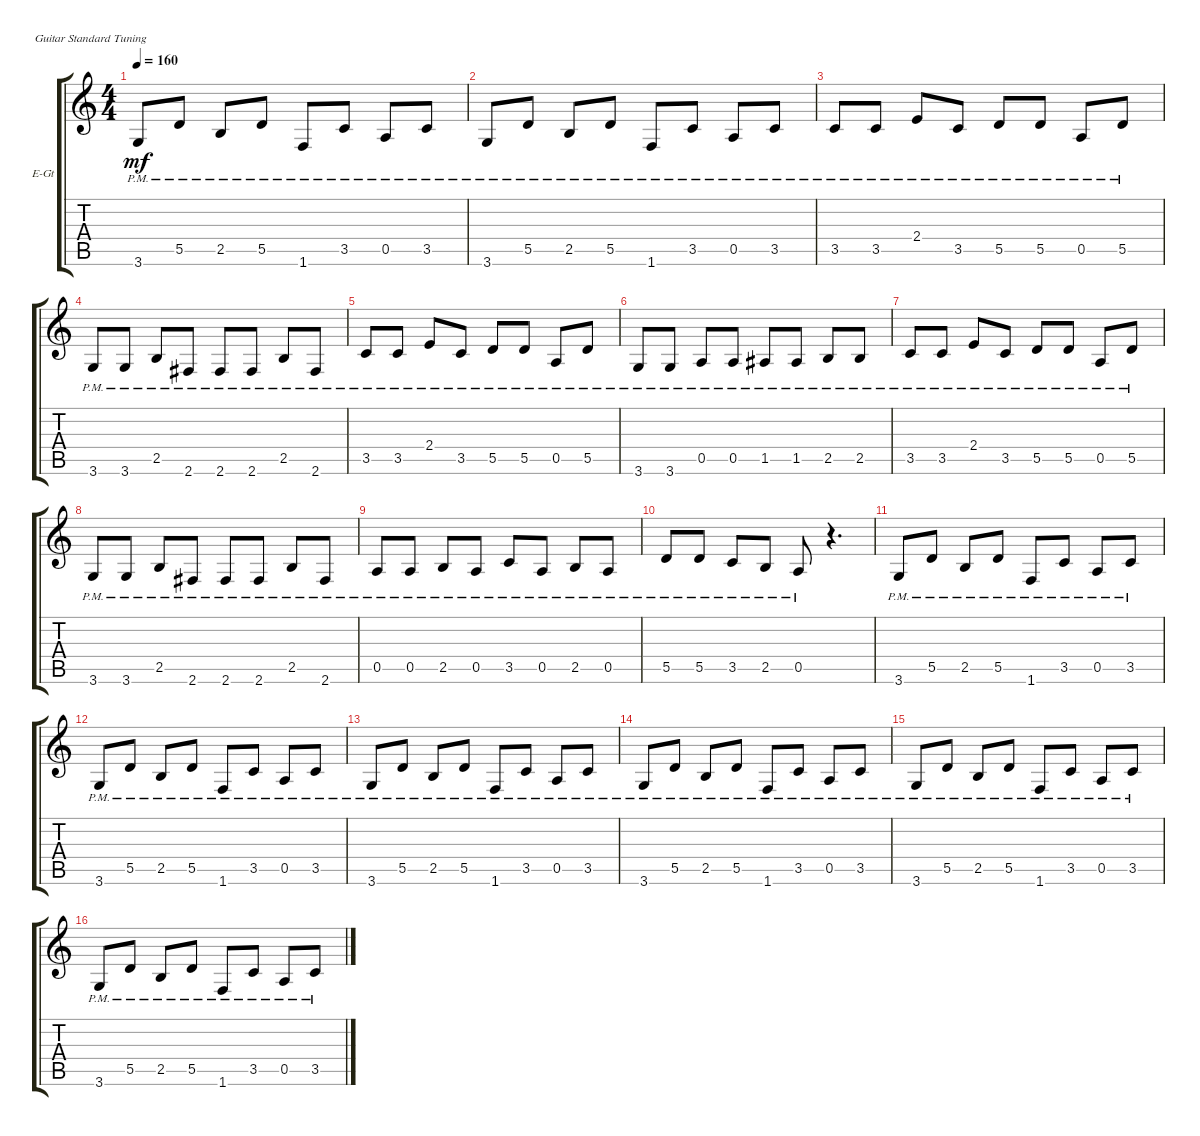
\defaultSystemsLayout 4
\bracketExtendMode groupsimilarinstruments
\firstSystemTrackNameOrientation horizontal
\otherSystemsTrackNameOrientation horizontal
\track ("Electric Guitar" "E-Gt") {instrument electricguitarclean}
\staff {score tabs}
\tuning (E4 B3 G3 D3 A2 E2)
\ts (4 4)
\tempo 160
\clef g2
\scale
0.333333
\ks c
3.6{pm}.8{dy mf} 5.5{pm}.8 2.5{pm}.8 5.5{pm}.8 1.6{pm}.8 3.5{pm}.8 0.5{pm}.8 3.5{pm}.8 |
\scale
0.333333 3.6{pm}.8 5.5{pm}.8 2.5{pm}.8 5.5{pm}.8 1.6{pm}.8 3.5{pm}.8 0.5{pm}.8 3.5{pm}.8 |
\scale
0.333333 3.5{pm}.8 3.5{pm}.8 2.4{pm}.8 3.5{pm}.8 5.5{pm}.8 5.5{pm}.8 0.5{pm}.8 5.5{pm}.8 |
\scale
0.333333 3.6{pm}.8 3.6{pm}.8 2.5{pm}.8 2.6{pm}.8 2.6{pm}.8 2.6{pm}.8 2.5{pm}.8 2.6{pm}.8 |
\scale
0.333333 3.5{pm}.8 3.5{pm}.8 2.4{pm}.8 3.5{pm}.8 5.5{pm}.8 5.5{pm}.8 0.5{pm}.8 5.5{pm}.8 |
\scale
0.333333 3.6{pm}.8 3.6{pm}.8 0.5{pm}.8 0.5{pm}.8 1.5{pm}.8 1.5{pm}.8 2.5{pm}.8 2.5{pm}.8 |
\scale
0.333333 3.5{pm}.8 3.5{pm}.8 2.4{pm}.8 3.5{pm}.8 5.5{pm}.8 5.5{pm}.8 0.5{pm}.8 5.5{pm}.8 |
\scale
0.333333 3.6{pm}.8 3.6{pm}.8 2.5{pm}.8 2.6{pm}.8 2.6{pm}.8 2.6{pm}.8 2.5{pm}.8 2.6{pm}.8 |
\scale
0.333333 0.5{pm}.8 0.5{pm}.8 2.5{pm}.8 0.5{pm}.8 3.5{pm}.8 0.5{pm}.8 2.5{pm}.8 0.5{pm}.8 |
\scale
0.333333 5.5{pm}.8 5.5{pm}.8 3.5{pm}.8 2.5{pm}.8 0.5{pm}.8 r.4{d} |
\scale
0.333333 3.6{pm}.8 5.5{pm}.8 2.5{pm}.8 5.5{pm}.8 1.6{pm}.8 3.5{pm}.8 0.5{pm}.8 3.5{pm}.8 |
\scale
0.333333 3.6{pm}.8 5.5{pm}.8 2.5{pm}.8 5.5{pm}.8 1.6{pm}.8 3.5{pm}.8 0.5{pm}.8 3.5{pm}.8 |
\scale
0.333333 3.6{pm}.8 5.5{pm}.8 2.5{pm}.8 5.5{pm}.8 1.6{pm}.8 3.5{pm}.8 0.5{pm}.8 3.5{pm}.8 |
\scale
0.333333 3.6{pm}.8 5.5{pm}.8 2.5{pm}.8 5.5{pm}.8 1.6{pm}.8 3.5{pm}.8 0.5{pm}.8 3.5{pm}.8 |
\scale
0.333333 3.6{pm}.8 5.5{pm}.8 2.5{pm}.8 5.5{pm}.8 1.6{pm}.8 3.5{pm}.8 0.5{pm}.8 3.5{pm}.8 |
\scale
0.333333 3.6{pm}.8 5.5{pm}.8 2.5{pm}.8 5.5{pm}.8 1.6{pm}.8 3.5{pm}.8 0.5{pm}.8 3.5{pm}.8
